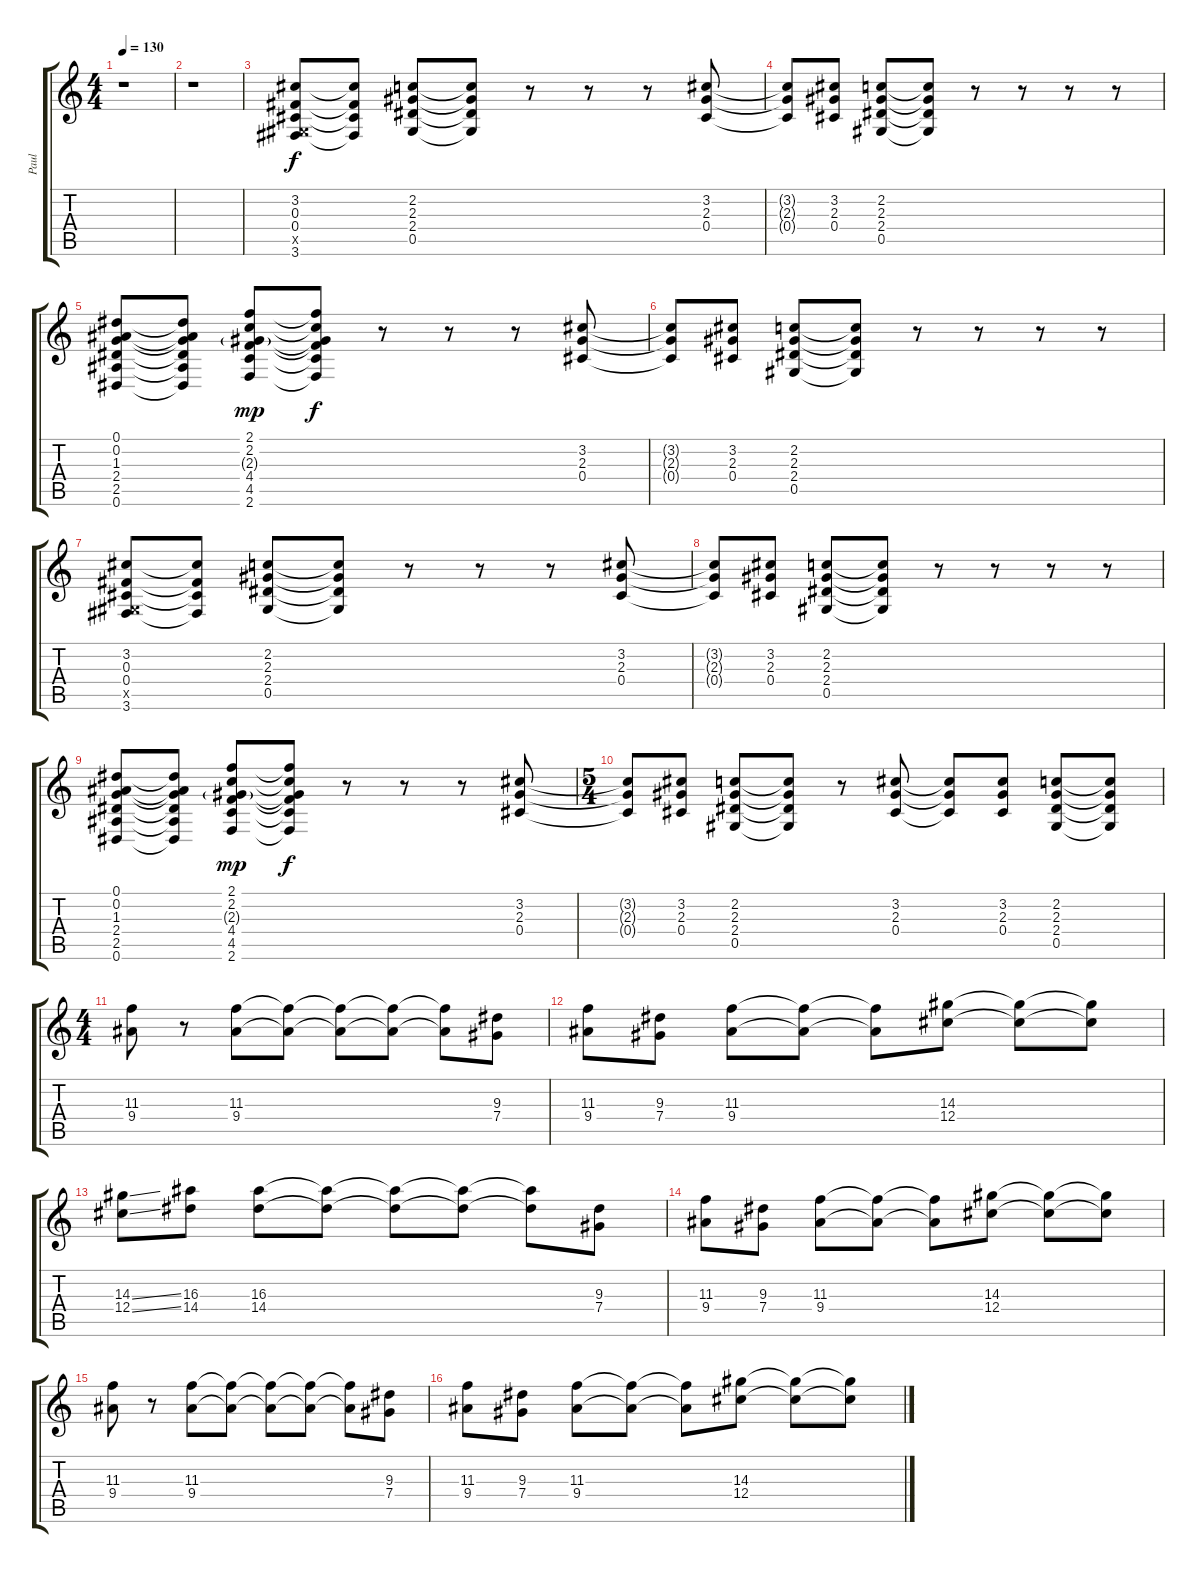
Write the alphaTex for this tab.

\track ("Paul" "Paul") {instrument distortionguitar}
\staff {score tabs}
\tuning (Eb4 Bb3 Gb3 Db3 Ab2 Eb2) {hide}
\ts (4 4)
\tempo 130
\clef g2
\ks c
r.1{dy f} |
r.1 |
(3.2 0.3 0.4 0.5{x} 3.6).8 (3.2{t} 0.3{t} 0.4{t} 3.6{t}).8 (2.2 2.3 2.4 0.5).8 (2.2{t} 2.3{t} 2.4{t} 0.5{t}).8 r.8 r.8 r.8 (3.2 2.3 0.4).8 |
(3.2{t} 2.3{t} 0.4{t}).8 (3.2 2.3 0.4).8 (2.2 2.3 2.4 0.5).8 (2.2{t} 2.3{t} 2.4{t} 0.5{t}).8 r.8 r.8 r.8 r.8 |
(0.1 0.2 1.3 2.4 2.5 0.6).8 (0.1{t} 0.2{t} 1.3{t} 2.4{t} 2.5{t} 0.6{t}).8 (2.1 2.2 2.3{g} 4.4 4.5 2.6).8{dy mp} (2.1{t} 2.2{t} 2.3{t} 4.4{t} 4.5{t} 2.6{t}).8{dy f} r.8 r.8 r.8 (3.2 2.3 0.4).8 |
(3.2{t} 2.3{t} 0.4{t}).8 (3.2 2.3 0.4).8 (2.2 2.3 2.4 0.5).8 (2.2{t} 2.3{t} 2.4{t} 0.5{t}).8 r.8 r.8 r.8 r.8 |
(3.2 0.3 0.4 0.5{x} 3.6).8 (3.2{t} 0.3{t} 0.4{t} 3.6{t}).8 (2.2 2.3 2.4 0.5).8 (2.2{t} 2.3{t} 2.4{t} 0.5{t}).8 r.8 r.8 r.8 (3.2 2.3 0.4).8 |
(3.2{t} 2.3{t} 0.4{t}).8 (3.2 2.3 0.4).8 (2.2 2.3 2.4 0.5).8 (2.2{t} 2.3{t} 2.4{t} 0.5{t}).8 r.8 r.8 r.8 r.8 |
(0.1 0.2 1.3 2.4 2.5 0.6).8 (0.1{t} 0.2{t} 1.3{t} 2.4{t} 2.5{t} 0.6{t}).8 (2.1 2.2 2.3{g} 4.4 4.5 2.6).8{dy mp} (2.1{t} 2.2{t} 2.3{t} 4.4{t} 4.5{t} 2.6{t}).8{dy f} r.8 r.8 r.8 (3.2 2.3 0.4).8 |
\ts (5 4)
(3.2{t} 2.3{t} 0.4{t}).8 (3.2 2.3 0.4).8 (2.2 2.3 2.4 0.5).8 (2.2{t} 2.3{t} 2.4{t} 0.5{t}).8 r.8 (3.2 2.3 0.4).8 (3.2{t} 2.3{t} 0.4{t}).8 (3.2 2.3 0.4).8 (2.2 2.3 2.4 0.5).8 (2.2{t} 2.3{t} 2.4{t} 0.5{t}).8 |
\ts (4 4)
(11.3 9.4).8 r.8 (11.3 9.4).8 (11.3{t} 9.4{t}).8 (11.3{t} 9.4{t}).8 (11.3{t} 9.4{t}).8 (11.3{t} 9.4{t}).8 (9.3 7.4).8 |
(11.3 9.4).8 (9.3 7.4).8 (11.3 9.4).8 (11.3{t} 9.4{t}).8 (11.3{t} 9.4{t}).8 (14.3 12.4).8 (14.3{t} 12.4{t}).8 (14.3{t} 12.4{t}).8 |
(14.3{ss} 12.4{ss}).8 (16.3 14.4).8 (16.3 14.4).8 (16.3{t} 14.4{t}).8 (16.3{t} 14.4{t}).8 (16.3{t} 14.4{t}).8 (16.3{t} 14.4{t}).8 (9.3 7.4).8 |
(11.3 9.4).8 (9.3 7.4).8 (11.3 9.4).8 (11.3{t} 9.4{t}).8 (11.3{t} 9.4{t}).8 (14.3 12.4).8 (14.3{t} 12.4{t}).8 (14.3{t} 12.4{t}).8 |
(11.3 9.4).8 r.8 (11.3 9.4).8 (11.3{t} 9.4{t}).8 (11.3{t} 9.4{t}).8 (11.3{t} 9.4{t}).8 (11.3{t} 9.4{t}).8 (9.3 7.4).8 |
(11.3 9.4).8 (9.3 7.4).8 (11.3 9.4).8 (11.3{t} 9.4{t}).8 (11.3{t} 9.4{t}).8 (14.3 12.4).8 (14.3{t} 12.4{t}).8 (14.3{t} 12.4{t}).8
